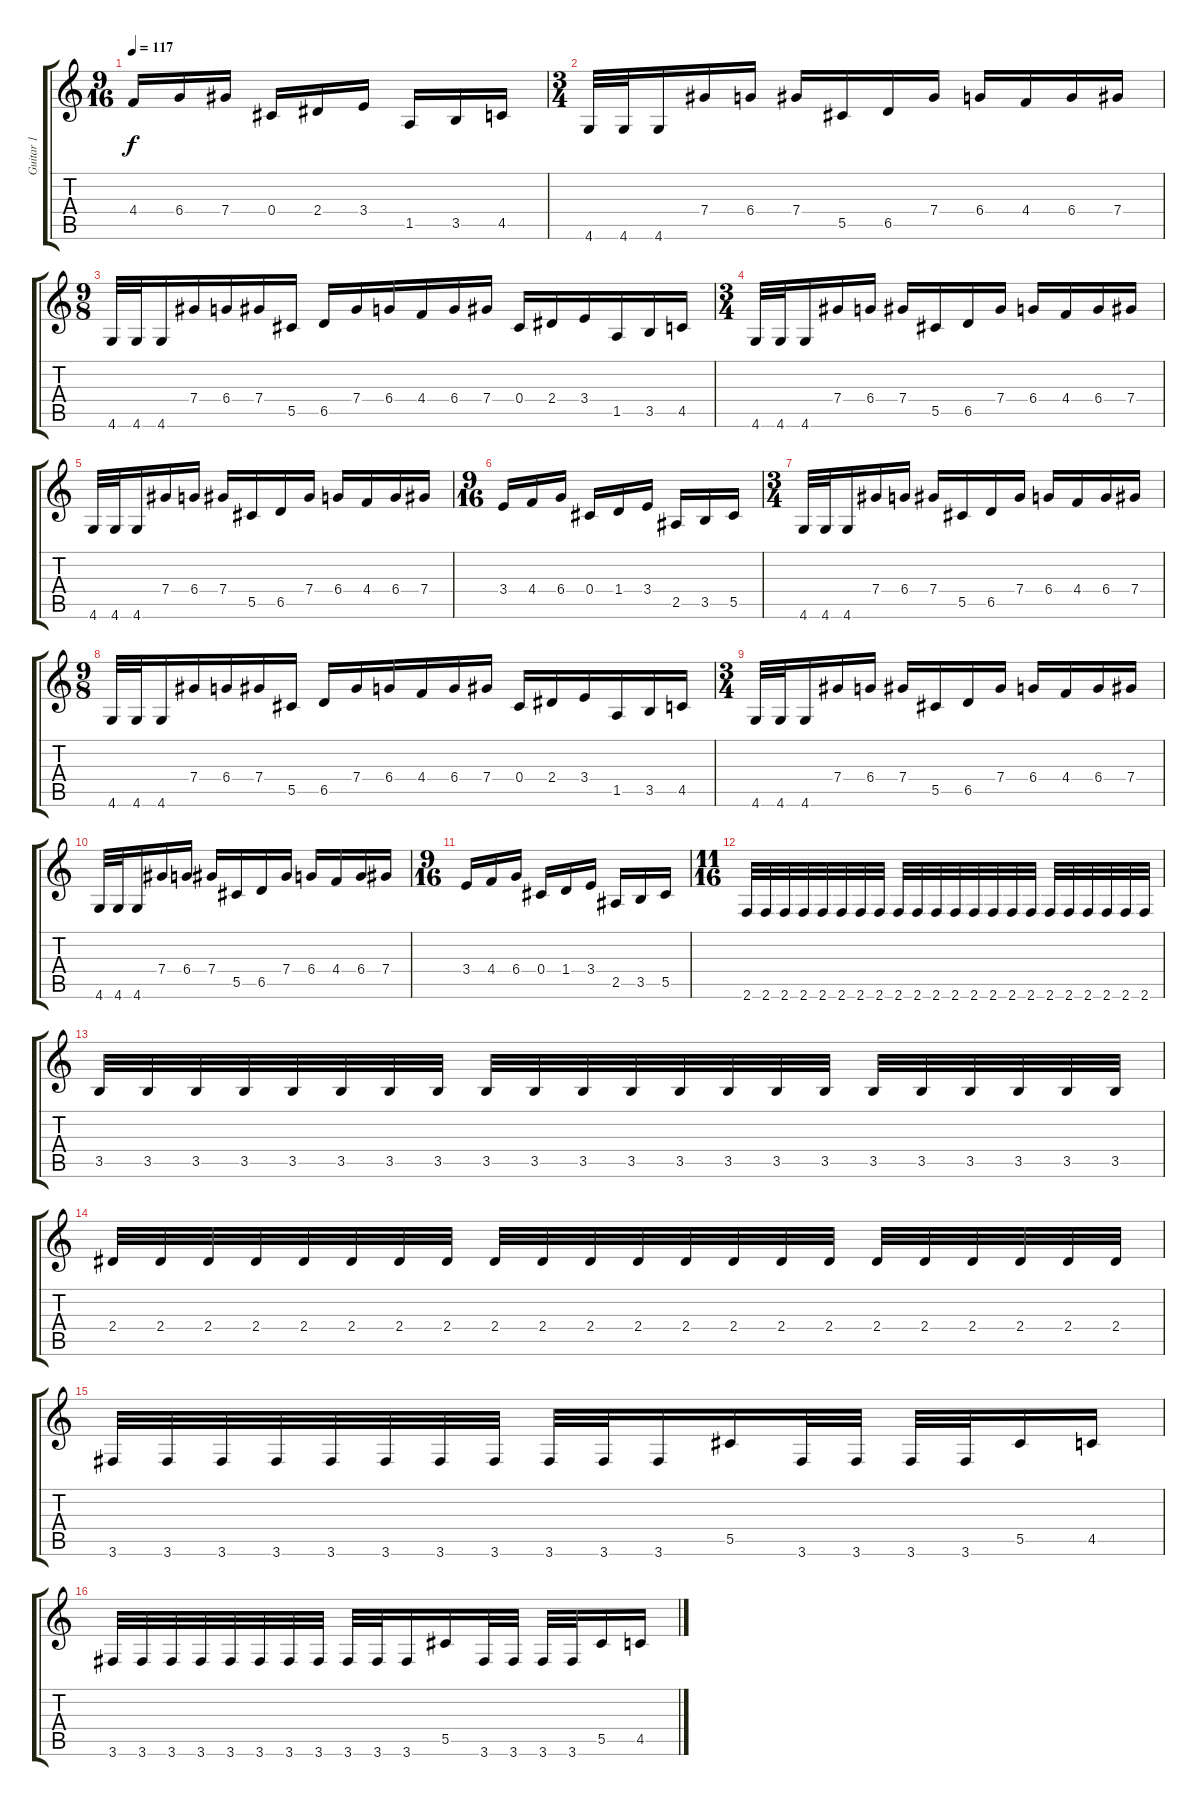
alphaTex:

\track ("Guitar 1" "Guitar 1") {instrument distortionguitar}
\staff {score tabs}
\tuning (Eb4 Bb3 Gb3 Db3 Ab2 Eb2) {hide}
\ts (9 16)
\tempo 117
\clef g2
\ks c
4.4.16{dy f} 6.4.16 7.4.16 0.4.16 2.4.16 3.4.16 1.5.16 3.5.16 4.5.16 |
\ts (3 4)
4.6.32 4.6.32 4.6.16 7.4.16 6.4.16 7.4.16 5.5.16 6.5.16 7.4.16 6.4.16 4.4.16 6.4.16 7.4.16 |
\ts (9 8)
4.6.32 4.6.32 4.6.16 7.4.16 6.4.16 7.4.16 5.5.16 6.5.16 7.4.16 6.4.16 4.4.16 6.4.16 7.4.16 0.4.16 2.4.16 3.4.16 1.5.16 3.5.16 4.5.16 |
\ts (3 4)
4.6.32 4.6.32 4.6.16 7.4.16 6.4.16 7.4.16 5.5.16 6.5.16 7.4.16 6.4.16 4.4.16 6.4.16 7.4.16 |
4.6.32 4.6.32 4.6.16 7.4.16 6.4.16 7.4.16 5.5.16 6.5.16 7.4.16 6.4.16 4.4.16 6.4.16 7.4.16 |
\ts (9 16)
3.4.16 4.4.16 6.4.16 0.4.16 1.4.16 3.4.16 2.5.16 3.5.16 5.5.16 |
\ts (3 4)
4.6.32 4.6.32 4.6.16 7.4.16 6.4.16 7.4.16 5.5.16 6.5.16 7.4.16 6.4.16 4.4.16 6.4.16 7.4.16 |
\ts (9 8)
4.6.32 4.6.32 4.6.16 7.4.16 6.4.16 7.4.16 5.5.16 6.5.16 7.4.16 6.4.16 4.4.16 6.4.16 7.4.16 0.4.16 2.4.16 3.4.16 1.5.16 3.5.16 4.5.16 |
\ts (3 4)
4.6.32 4.6.32 4.6.16 7.4.16 6.4.16 7.4.16 5.5.16 6.5.16 7.4.16 6.4.16 4.4.16 6.4.16 7.4.16 |
4.6.32 4.6.32 4.6.16 7.4.16 6.4.16 7.4.16 5.5.16 6.5.16 7.4.16 6.4.16 4.4.16 6.4.16 7.4.16 |
\ts (9 16)
3.4.16 4.4.16 6.4.16 0.4.16 1.4.16 3.4.16 2.5.16 3.5.16 5.5.16 |
\ts (11 16)
2.6.32 2.6.32 2.6.32 2.6.32 2.6.32 2.6.32 2.6.32 2.6.32 2.6.32 2.6.32 2.6.32 2.6.32 2.6.32 2.6.32 2.6.32 2.6.32 2.6.32 2.6.32 2.6.32 2.6.32 2.6.32 2.6.32 |
3.5.32 3.5.32 3.5.32 3.5.32 3.5.32 3.5.32 3.5.32 3.5.32 3.5.32 3.5.32 3.5.32 3.5.32 3.5.32 3.5.32 3.5.32 3.5.32 3.5.32 3.5.32 3.5.32 3.5.32 3.5.32 3.5.32 |
2.4.32 2.4.32 2.4.32 2.4.32 2.4.32 2.4.32 2.4.32 2.4.32 2.4.32 2.4.32 2.4.32 2.4.32 2.4.32 2.4.32 2.4.32 2.4.32 2.4.32 2.4.32 2.4.32 2.4.32 2.4.32 2.4.32 |
3.6.32 3.6.32 3.6.32 3.6.32 3.6.32 3.6.32 3.6.32 3.6.32 3.6.32 3.6.32 3.6.16 5.5.16 3.6.32 3.6.32 3.6.32 3.6.32 5.5.16 4.5.16 |
3.6.32 3.6.32 3.6.32 3.6.32 3.6.32 3.6.32 3.6.32 3.6.32 3.6.32 3.6.32 3.6.16 5.5.16 3.6.32 3.6.32 3.6.32 3.6.32 5.5.16 4.5.16
